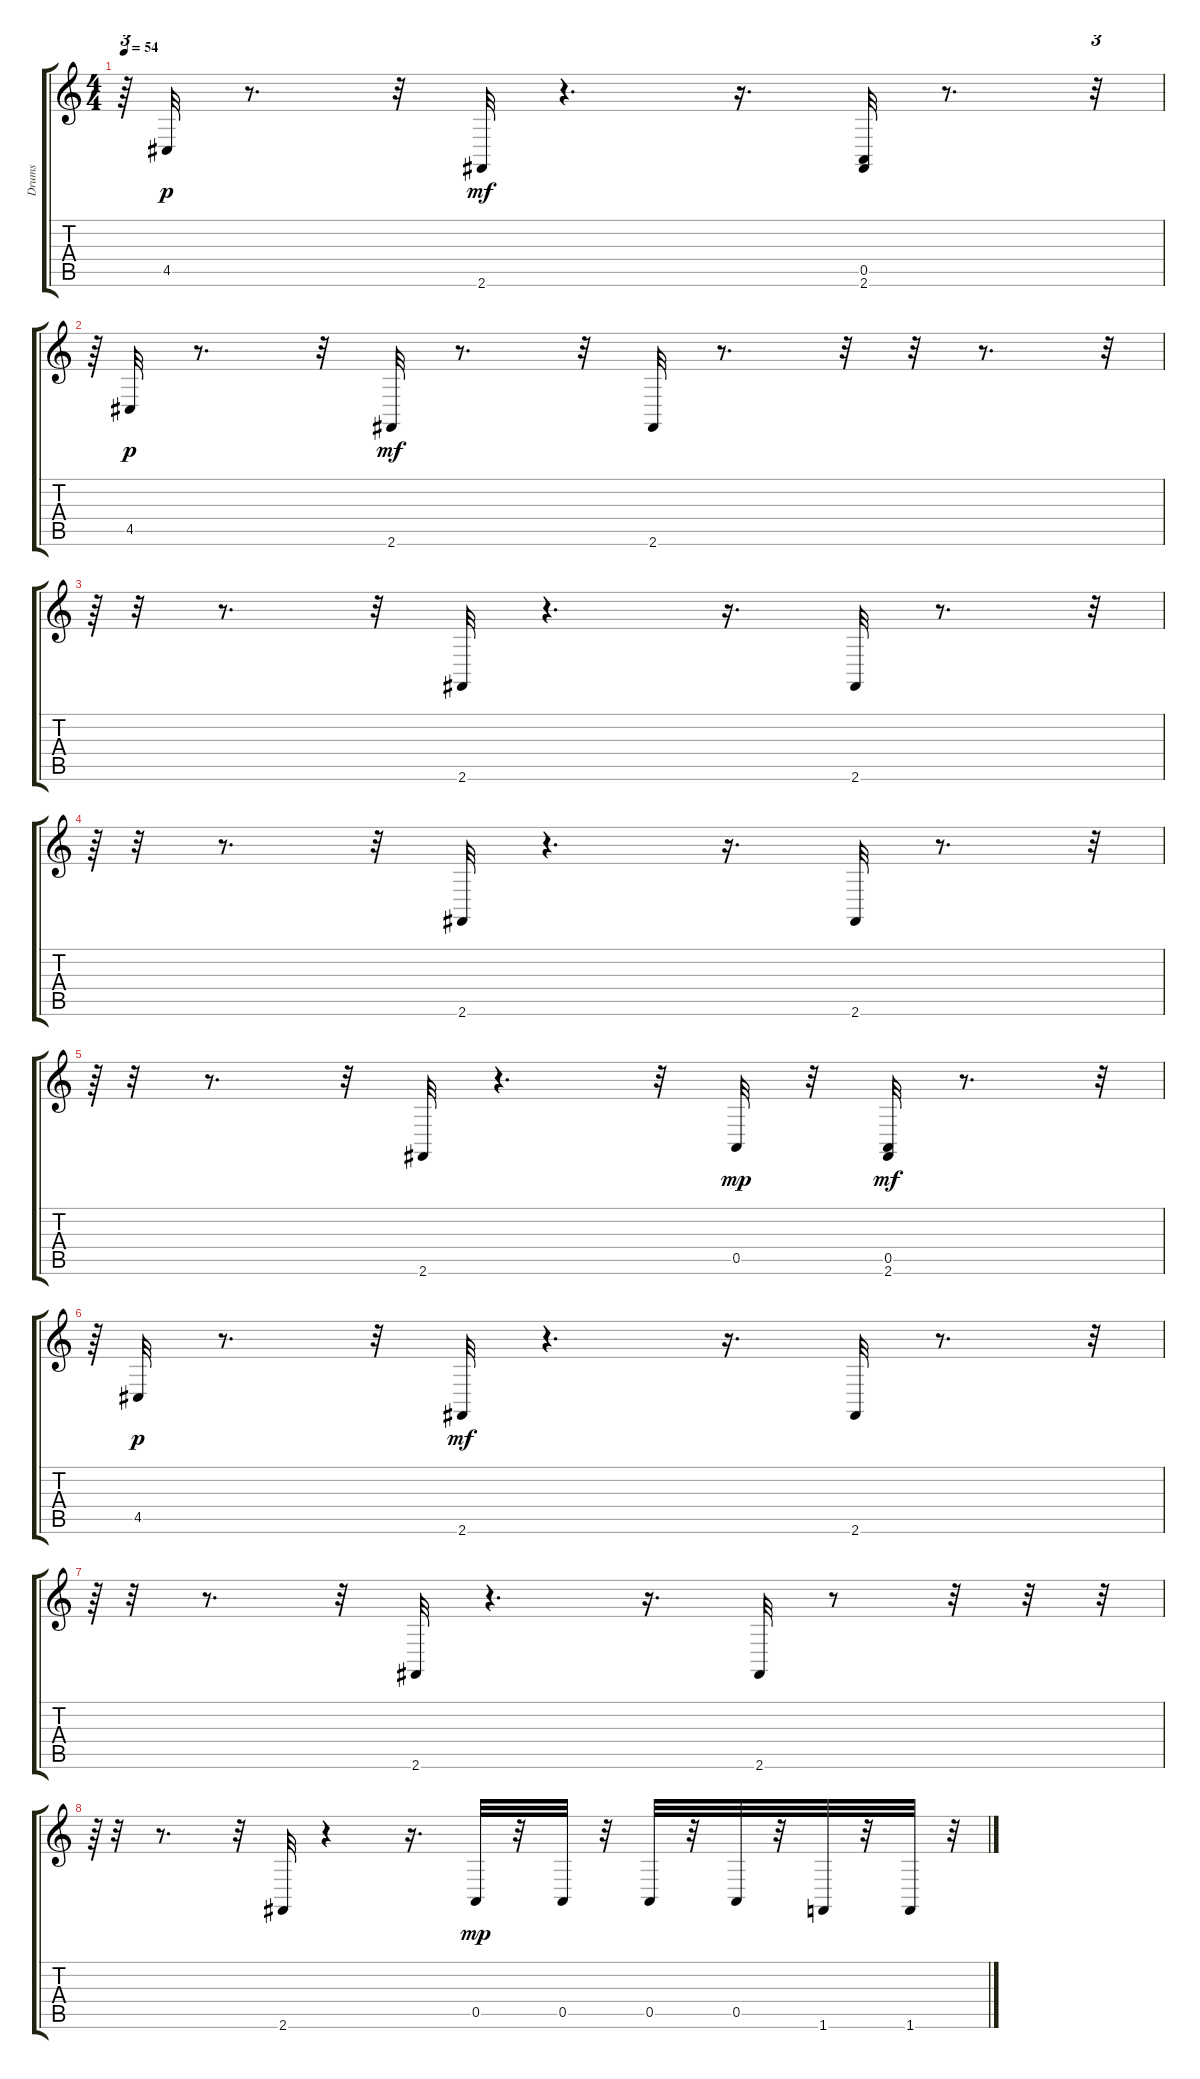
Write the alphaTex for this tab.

\track ("Drums" "Drums") {instrument melodictom}
\staff {score tabs}
\tuning (E4 B3 G3 D3 A2 E2) {hide}
\ts (4 4)
\tempo 54
\clef g2
\ks c
r.64{tu (3 2) dy pp} 4.5.32{dy p} r.8{d} r.32 2.6.32{dy mf} r.4{d} r.16{d} (0.5 2.6).32 r.8{d} r.32{tu (3 2)} |
r.64{tu (3 2)} 4.5.32{dy p} r.8{d} r.32 2.6.32{dy mf} r.8{d} r.32 2.6.32 r.8{d} r.32 r.32 r.8{d} r.32{tu (3 2)} |
r.64{tu (3 2)} r.32 r.8{d} r.32 2.6.32 r.4{d} r.16{d} 2.6.32 r.8{d} r.32{tu (3 2)} |
r.64{tu (3 2)} r.32 r.8{d} r.32 2.6.32 r.4{d} r.16{d} 2.6.32 r.8{d} r.32{tu (3 2)} |
r.64{tu (3 2)} r.32 r.8{d} r.32 2.6.32 r.4{d} r.32 0.5.32{dy mp} r.32 (0.5 2.6).32{dy mf} r.8{d} r.32{tu (3 2)} |
r.64{tu (3 2)} 4.5.32{dy p} r.8{d} r.32 2.6.32{dy mf} r.4{d} r.16{d} 2.6.32 r.8{d} r.32{tu (3 2)} |
r.64{tu (3 2)} r.32 r.8{d} r.32 2.6.32 r.4{d} r.16{d} 2.6.32 r.8 r.32 r.32 r.32{tu (3 2)} |
r.64{tu (3 2)} r.32 r.8{d} r.32 2.6.32 r.4 r.16{d} 0.5.32{dy mp} r.32 0.5.32 r.32 0.5.32 r.32 0.5.32 r.32 1.6.32 r.32 1.6.32 r.32{tu (3 2)}
